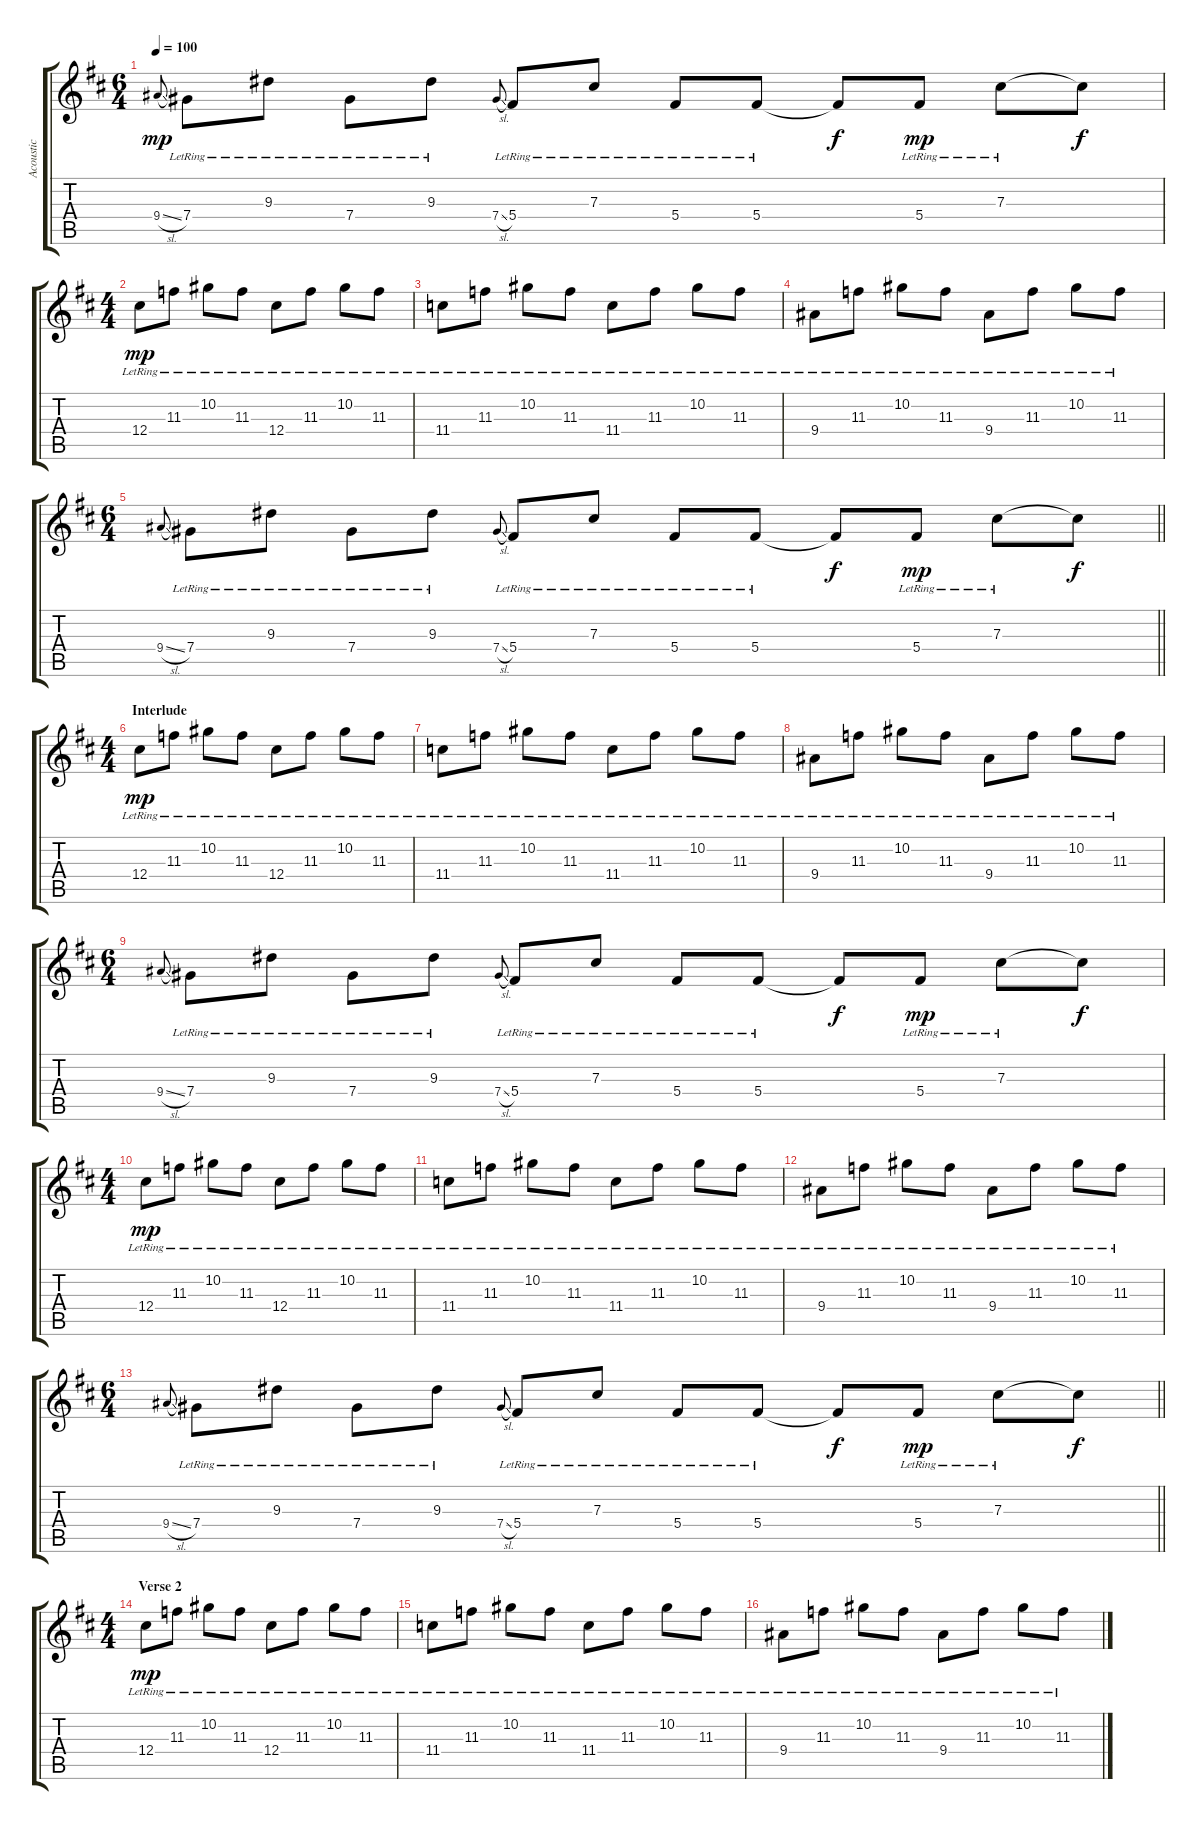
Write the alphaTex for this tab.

\track ("Acoustic" "Acoustic") {mute instrument acousticguitarsteel}
\staff {score tabs}
\tuning (Eb4 Bb3 Gb3 Db3 Ab2 Eb2) {hide}
\ts (6 4)
\tempo 100
\clef g2
\ks d
9.4{sl}.8{gr onbeat dy mp} 7.4{lr}.8 9.3{lr}.8 7.4{lr}.8 9.3{lr}.8 7.4{sl}.8{gr onbeat} 5.4{lr}.8 7.3{lr}.8 5.4{lr}.8 5.4{lr}.8 5.4{t}.8{dy f} 5.4{lr}.8{dy mp} 7.3{lr}.8 7.3{t}.8{dy f} |
\ts (4 4)
12.4{lr}.8{dy mp} 11.3{lr}.8 10.2{lr}.8 11.3{lr}.8 12.4{lr}.8 11.3{lr}.8 10.2{lr}.8 11.3{lr}.8 |
11.4{lr}.8 11.3{lr}.8 10.2{lr}.8 11.3{lr}.8 11.4{lr}.8 11.3{lr}.8 10.2{lr}.8 11.3{lr}.8 |
9.4{lr}.8 11.3{lr}.8 10.2{lr}.8 11.3{lr}.8 9.4{lr}.8 11.3{lr}.8 10.2{lr}.8 11.3{lr}.8 |
\ts (6 4)
\barLineRight lightlight
9.4{sl}.8{gr onbeat} 7.4{lr}.8 9.3{lr}.8 7.4{lr}.8 9.3{lr}.8 7.4{sl}.8{gr onbeat} 5.4{lr}.8 7.3{lr}.8 5.4{lr}.8 5.4{lr}.8 5.4{t}.8{dy f} 5.4{lr}.8{dy mp} 7.3{lr}.8 7.3{t}.8{dy f} |
\ts (4 4)
\section ("" "Interlude")
12.4{lr}.8{dy mp} 11.3{lr}.8 10.2{lr}.8 11.3{lr}.8 12.4{lr}.8 11.3{lr}.8 10.2{lr}.8 11.3{lr}.8 |
11.4{lr}.8 11.3{lr}.8 10.2{lr}.8 11.3{lr}.8 11.4{lr}.8 11.3{lr}.8 10.2{lr}.8 11.3{lr}.8 |
9.4{lr}.8 11.3{lr}.8 10.2{lr}.8 11.3{lr}.8 9.4{lr}.8 11.3{lr}.8 10.2{lr}.8 11.3{lr}.8 |
\ts (6 4)
9.4{sl}.8{gr onbeat} 7.4{lr}.8 9.3{lr}.8 7.4{lr}.8 9.3{lr}.8 7.4{sl}.8{gr onbeat} 5.4{lr}.8 7.3{lr}.8 5.4{lr}.8 5.4{lr}.8 5.4{t}.8{dy f} 5.4{lr}.8{dy mp} 7.3{lr}.8 7.3{t}.8{dy f} |
\ts (4 4)
12.4{lr}.8{dy mp} 11.3{lr}.8 10.2{lr}.8 11.3{lr}.8 12.4{lr}.8 11.3{lr}.8 10.2{lr}.8 11.3{lr}.8 |
11.4{lr}.8 11.3{lr}.8 10.2{lr}.8 11.3{lr}.8 11.4{lr}.8 11.3{lr}.8 10.2{lr}.8 11.3{lr}.8 |
9.4{lr}.8 11.3{lr}.8 10.2{lr}.8 11.3{lr}.8 9.4{lr}.8 11.3{lr}.8 10.2{lr}.8 11.3{lr}.8 |
\ts (6 4)
\barLineRight lightlight
9.4{sl}.8{gr onbeat} 7.4{lr}.8 9.3{lr}.8 7.4{lr}.8 9.3{lr}.8 7.4{sl}.8{gr onbeat} 5.4{lr}.8 7.3{lr}.8 5.4{lr}.8 5.4{lr}.8 5.4{t}.8{dy f} 5.4{lr}.8{dy mp} 7.3{lr}.8 7.3{t}.8{dy f} |
\ts (4 4)
\section ("" "Verse 2")
12.4{lr}.8{dy mp} 11.3{lr}.8 10.2{lr}.8 11.3{lr}.8 12.4{lr}.8 11.3{lr}.8 10.2{lr}.8 11.3{lr}.8 |
11.4{lr}.8 11.3{lr}.8 10.2{lr}.8 11.3{lr}.8 11.4{lr}.8 11.3{lr}.8 10.2{lr}.8 11.3{lr}.8 |
9.4{lr}.8 11.3{lr}.8 10.2{lr}.8 11.3{lr}.8 9.4{lr}.8 11.3{lr}.8 10.2{lr}.8 11.3{lr}.8
